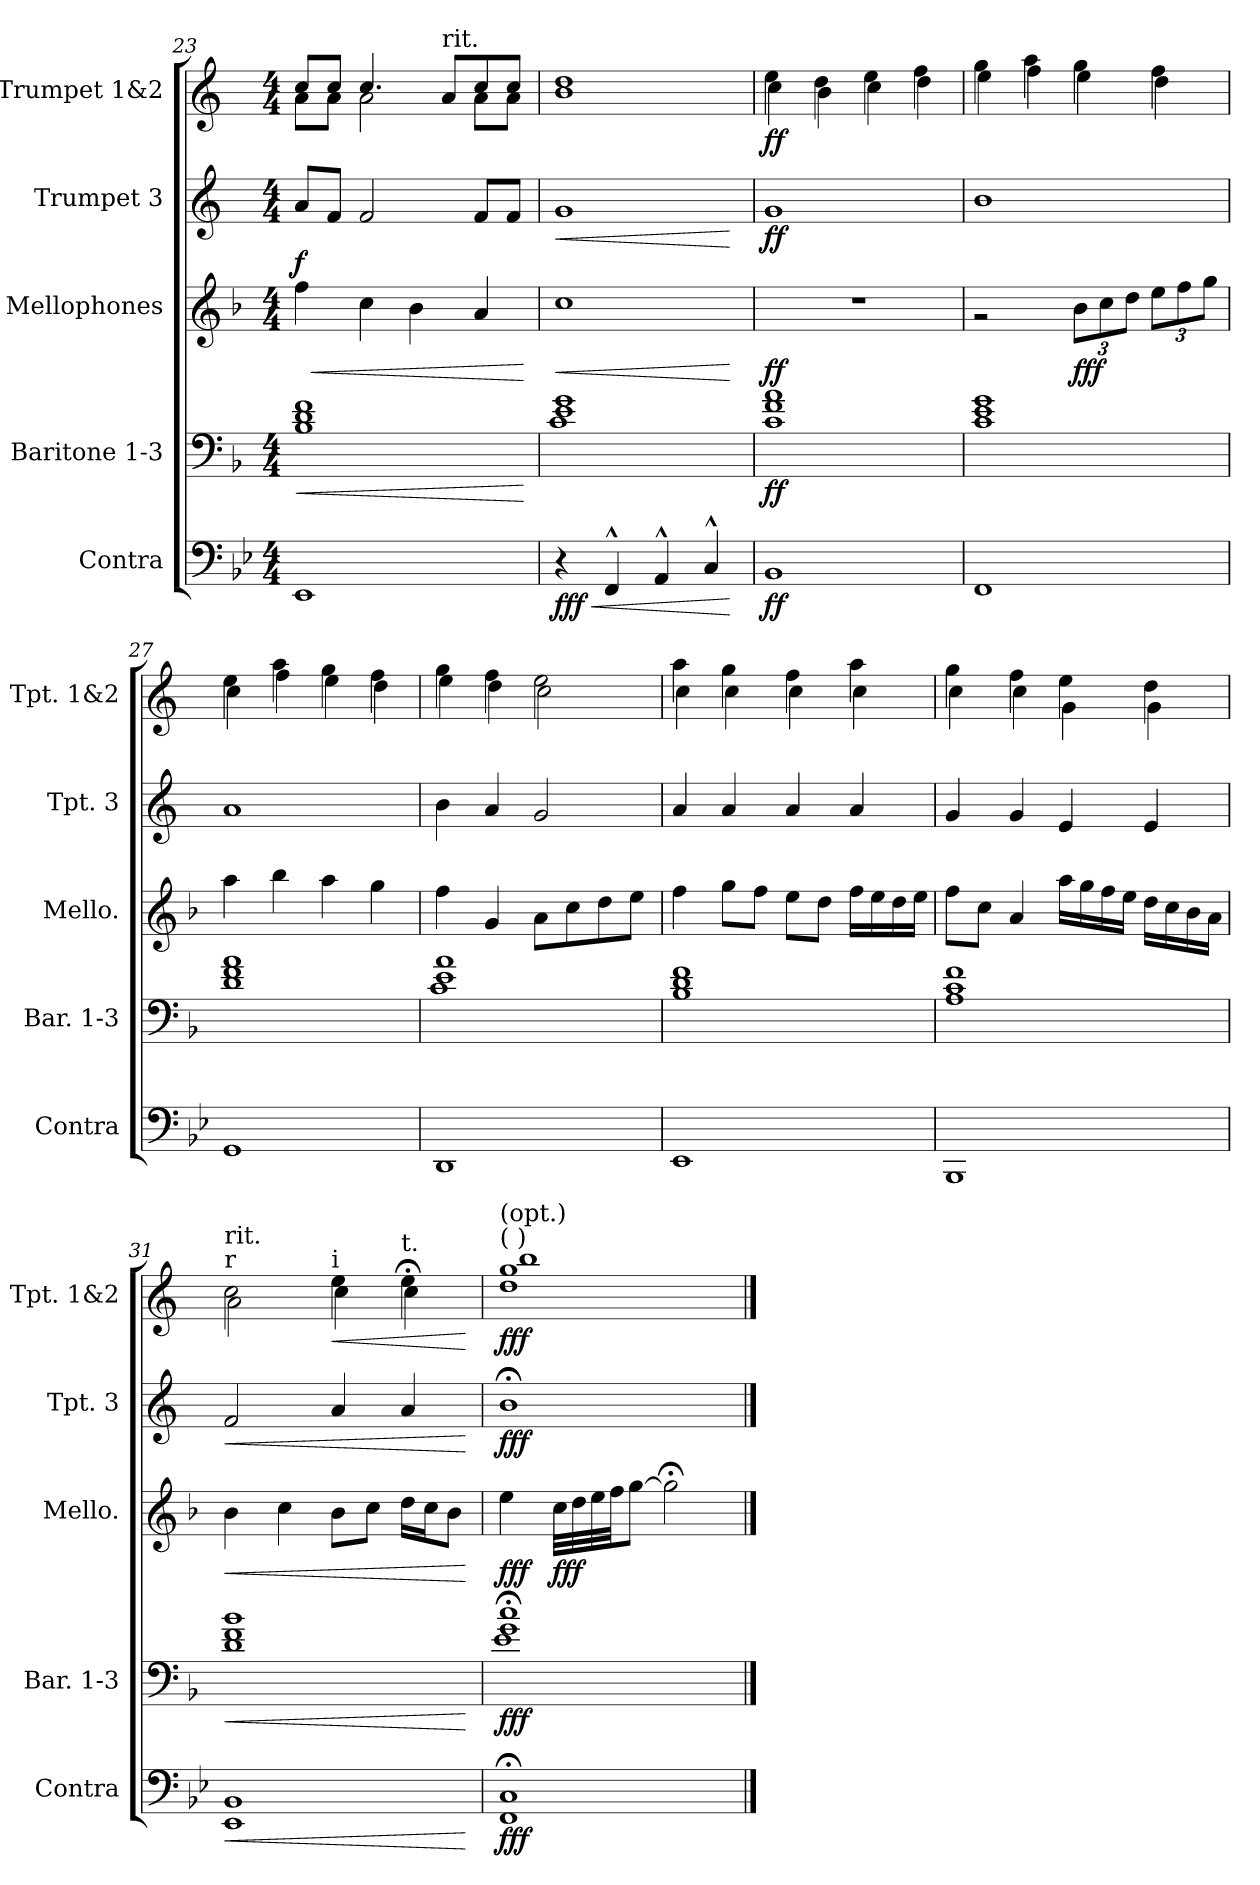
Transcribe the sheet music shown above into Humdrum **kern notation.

**kern	**dynam	**kern	**dynam	**kern	**dynam	**kern	**dynam	**kern	**dynam
*part5	*part5	*part4	*part4	*part3	*part3	*part2	*part2	*part1	*part1
*staff5	*staff5	*staff4	*staff4	*staff3	*staff3	*staff2	*staff2	*staff1	*staff1
*I"Contra	*	*I"Baritone 1-3	*	*I"Mellophones	*	*I"Trumpet 3	*	*I"Trumpet 1&2	*
*I'Contra	*	*I'Bar. 1-3	*	*I'Mello.	*	*I'Tpt. 3	*	*I'Tpt. 1&2	*
*clefF4	*	*clefF4	*	*clefG2	*	*clefG2	*	*clefG2	*
*	*	*ITrd4c7	*	*ITrd4c7	*	*ITrd1c2	*	*ITrd1c2	*
*k[b-e-]	*	*k[b-e-]	*	*k[b-e-]	*	*k[b-e-]	*	*k[b-e-]	*
*B-:	*	*B-:	*	*B-:	*	*B-:	*	*B-:	*
*M4/4	*	*M4/4	*	*M4/4	*	*M4/4	*	*M4/4	*
=23	=23	=23	=23	=23	=23	=23	=23	=23	=23
!	!	!	!LO:HP:b	!	!LO:HP:b	!	!	!	!
*	*	*	*	*	*	*	*	*^	*
!	!	!	!	!	!LO:DY:n=1:a	!	!	!	!	!
1EE-	.	1E- 1G 1B-	<	4b-\	< f	8g/L	.	8b-/L	8g\L	.
.	.	.	.	.	.	8e-/J	.	8b-/J	8g\J	.
.	.	.	.	4f\	.	2e-/	.	4.b-/	2g\	.
.	.	.	.	4e-\	.	.	.	.	.	.
!	!	!	!	!	!	!	!	!LO:TX:a:t=rit.	!	!
.	.	.	.	.	.	.	.	8g/L	.	.
.	.	.	.	4d/	.	8e-/L	.	8b-/	8g\L	.
.	.	.	.	.	.	8e-/J	.	8b-/J	8g\J	.
*	*	*	*	*	*	*	*	*v	*v	*
.	.	.	[	.	[	.	.	.	.
=24	=24	=24	=24	=24	=24	=24	=24	=24	=24
!	!LO:HP:b	!	!	!	!LO:HP:b	!	!LO:HP:b	!	!
*	*	*^	*	*	*	*	*	*^	*
*	*	*	*^	*	*	*	*	*	*	*	*
!	!LO:DY:n=1:b	!	!	!	!	!	!	!	!	!	!	!
4r	< fff	1rBByy	1A 1c	1F	.	1f	<	1f	<	1cc	1a	.
4FF^^/	.	.	.	.	.	.	.	.	.	.	.	.
4AA^^/	.	.	.	.	.	.	.	.	.	.	.	.
4C^^/	.	.	.	.	.	.	.	.	.	.	.	.
*	*	*v	*v	*v	*	*	*	*	*	*v	*v	*
.	[	.	.	.	[	.	[	.	.
=25	=25	=25	=25	=25	=25	=25	=25	=25	=25
*	*	*	*	*	*	*	*	*MM85	*
*	*	*^	*	*	*	*	*	*^	*
*	*	*	*^	*	*	*	*	*	*	*	*
!	!LO:DY:b	!	!	!	!LO:DY:b	!	!LO:DY:b	!	!LO:DY:b	!	!	!LO:DY:b
1BB-	ff	1rBByy	1F 1B-	1d	ff	1r	ff	1f	ff	4dd\	4b-\	ff
.	.	.	.	.	.	.	.	.	.	4cc\	4a\	.
.	.	.	.	.	.	.	.	.	.	4dd\	4b-\	.
.	.	.	.	.	.	.	.	.	.	4ee-\	4cc\	.
=26	=26	=26	=26	=26	=26	=26	=26	=26	=26	=26	=26	=26
*	*	*	*	*	*	*^	*	*	*	*	*	*
1FF	.	1c	1F 1A	1rGGyy	.	1rddyy	2r	.	1a	.	4ff\	4dd\	.
.	.	.	.	.	.	.	.	.	.	.	4gg\	4ee-\	.
*	*	*	*	*	*	*	*Xbrackettup	*	*	*	*	*	*
!	!	!	!	!	!	!	!	!LO:DY:b	!	!	!	!	!
.	.	.	.	.	.	.	12e-\L	fff	.	.	4ff\	4dd\	.
.	.	.	.	.	.	.	12f\	.	.	.	.	.	.
.	.	.	.	.	.	.	12g\J	.	.	.	.	.	.
.	.	.	.	.	.	.	12a\L	.	.	.	4ee-\	4cc\	.
.	.	.	.	.	.	.	12b-\	.	.	.	.	.	.
.	.	.	.	.	.	.	12cc\J	.	.	.	.	.	.
*	*	*	*	*	*	*v	*v	*	*	*	*	*	*
=27	=27	=27	=27	=27	=27	=27	=27	=27	=27	=27	=27	=27
1GG	.	1d	1G 1B-	1ryy	.	4dd\	.	1g	.	4dd\	4b-\	.
.	.	.	.	.	.	4ee-\	.	.	.	4gg\	4ee-\	.
.	.	.	.	.	.	4dd\	.	.	.	4ff\	4dd\	.
.	.	.	.	.	.	4cc\	.	.	.	4ee-\	4cc\	.
!!LO:PB:g=z	!!
=28	=28	=28	=28	=28	=28	=28	=28	=28	=28	=28	=28	=28
1DD	.	1rGGyy	1A 1d	1F	.	4b-\	.	4a\	.	4ff\	4dd\	.
.	.	.	.	.	.	4c/	.	4g/	.	4ee-\	4cc\	.
.	.	.	.	.	.	8d\L	.	2f/	.	2dd\	2b-\	.
.	.	.	.	.	.	8f\	.	.	.	.	.	.
.	.	.	.	.	.	8g\	.	.	.	.	.	.
.	.	.	.	.	.	8a\J	.	.	.	.	.	.
=29	=29	=29	=29	=29	=29	=29	=29	=29	=29	=29	=29	=29
1EE-	.	1B-	1E- 1G	1rGGyy	.	4b-\	.	4g/	.	4gg\	4b-\	.
.	.	.	.	.	.	8cc\L	.	4g/	.	4ff\	4b-\	.
.	.	.	.	.	.	8b-\J	.	.	.	.	.	.
.	.	.	.	.	.	8a\L	.	4g/	.	4ee-\	4b-\	.
.	.	.	.	.	.	8g\J	.	.	.	.	.	.
.	.	.	.	.	.	16b-\LL	.	4g/	.	4gg\	4b-\	.
.	.	.	.	.	.	16a\	.	.	.	.	.	.
.	.	.	.	.	.	16g\	.	.	.	.	.	.
.	.	.	.	.	.	16a\JJ	.	.	.	.	.	.
=30	=30	=30	=30	=30	=30	=30	=30	=30	=30	=30	=30	=30
1BBB-	.	1B-	1D 1F	1rEEyy	.	8b-\L	.	4f/	.	4ff\	4b-\	.
.	.	.	.	.	.	8f\J	.	.	.	.	.	.
.	.	.	.	.	.	4d/	.	4f/	.	4ee-\	4b-\	.
.	.	.	.	.	.	16dd\LL	.	4d/	.	4dd\	4f\	.
.	.	.	.	.	.	16cc\	.	.	.	.	.	.
.	.	.	.	.	.	16b-\	.	.	.	.	.	.
.	.	.	.	.	.	16a\JJ	.	.	.	.	.	.
.	.	.	.	.	.	16g\LL	.	4d/	.	4cc\	4f\	.
.	.	.	.	.	.	16f\	.	.	.	.	.	.
.	.	.	.	.	.	16e-\	.	.	.	.	.	.
.	.	.	.	.	.	16d\JJ	.	.	.	.	.	.
=31	=31	=31	=31	=31	=31	=31	=31	=31	=31	=31	=31	=31
!	!	!	!	!	!	!	!	!	!	!LO:TX:a:t=r	!	!
!	!	!	!	!	!	!	!	!	!	!LO:TX:a:t=rit.	!	!
!	!LO:HP:b	!	!	!	!LO:HP:b	!	!LO:HP:b	!	!LO:HP:b	!	!	!
1EE- 1BB-	<	1B-	1G	1e-	<	4e-\	<	2e-/	<	2b-\	2g\	.
.	.	.	.	.	.	4f\	.	.	.	.	.	.
!	!	!	!	!	!	!	!	!	!	!LO:TX:a:t=i	!	!
!	!	!	!	!	!	!	!	!	!	!	!	!LO:HP:b
.	.	.	.	.	.	8e-\L	.	4g/	.	4dd\	4b-\	<
.	.	.	.	.	.	8f\J	.	.	.	.	.	.
!	!	!	!	!	!	!	!	!	!	!LO:TX:a:t=t.	!	!
.	.	.	.	.	.	16g\LL	.	4g/	.	4dd;<\	4b-\	.
.	.	.	.	.	.	16f\J	.	.	.	.	.	.
.	.	.	.	.	.	8e-\J	.	.	.	.	.	.
*	*	*v	*v	*v	*	*	*	*	*	*v	*v	*
.	[	.	[	.	[	.	[	.	[
!!LO:LB:g=z
=32	=32	=32	=32	=32	=32	=32	=32	=32	=32
*^	*	*^	*	*	*	*	*	*^	*
*	*	*	*	*^	*	*	*	*	*	*	*^	*
!	!	!	!	!	!	!	!	!	!	!	!LO:TX:a:t=(   )	!	!	!
!	!	!	!	!	!	!	!	!	!	!	!LO:TX:a:t=(opt.)	!	!	!
!	!	!LO:DY:b	!	!	!	!LO:DY:b	!	!LO:DY:b	!	!LO:DY:b	!	!	!	!LO:DY:b
1FF;	1C	fff	1f;<	1c	1A	fff	4a\	fff	1a;<	fff	1ff	1cc	1aa	fff
!	!	!	!	!	!	!	!	!LO:DY:b	!	!	!	!	!	!
.	.	.	.	.	.	.	32f\LLL	fff	.	.	.	.	.	.
.	.	.	.	.	.	.	32g\	.	.	.	.	.	.	.
.	.	.	.	.	.	.	32a\	.	.	.	.	.	.	.
.	.	.	.	.	.	.	32b-\JJ	.	.	.	.	.	.	.
.	.	.	.	.	.	.	[8cc\J	.	.	.	.	.	.	.
.	.	.	.	.	.	.	2cc;<\]	.	.	.	.	.	.	.
*v	*v	*	*	*	*	*	*	*	*	*	*v	*v	*v	*
*	*	*v	*v	*v	*	*	*	*	*	*	*
==	==	==	==	==	==	==	==	==	==
*-	*-	*-	*-	*-	*-	*-	*-	*-	*-
